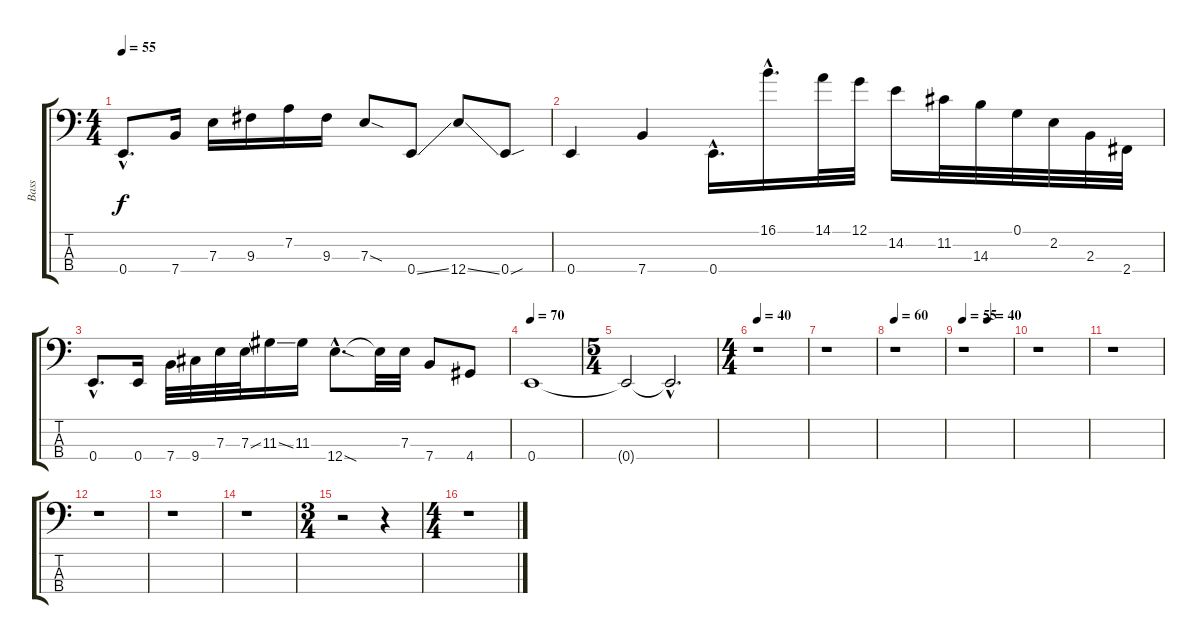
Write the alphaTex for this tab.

\track ("Bass" "Bass") {instrument electricbassfinger}
\staff {score tabs}
\tuning (G2 D2 A1 E1) {hide}
\ts (4 4)
\tempo 55
\clef f4
\ks c
0.4{hac}.8{d dy f} 7.4.16 7.3.16 9.3.16 7.2.16 9.3.16 7.3{sod}.8 0.4{ss}.8 12.4{ss}.8 0.4{sou}.8 |
0.4.4 7.4.4 0.4{hac}.16{d} 16.1{hac}.16{d} 14.1.32 12.1.32 14.2.16 11.2.32 14.3.32 0.1.32 2.2.32 2.3.32 2.4.32 |
0.4{hac}.8{d} 0.4.16 7.4.32 9.4.32 7.3.32 7.3{ss}.32 11.3{ss}.16 11.3.16 12.4{sod hac}.8{d} 12.4{t}.32 7.3.32 7.4.8 4.4.8 |
\tempo 70
0.4.1 |
\ts (5 4)
0.4{t}.2 0.4{hac t}.2{d} |
\ts (4 4)
\tempo 40
r.1 |
r.1 |
\tempo 60
r.1 |
\tempo 55
\tempo (40 0.5)
r.1 |
r.1 |
r.1 |
r.1 |
r.1 |
r.1 |
\ts (3 4)
r.2 r.4 |
\ts (4 4)
r.1
